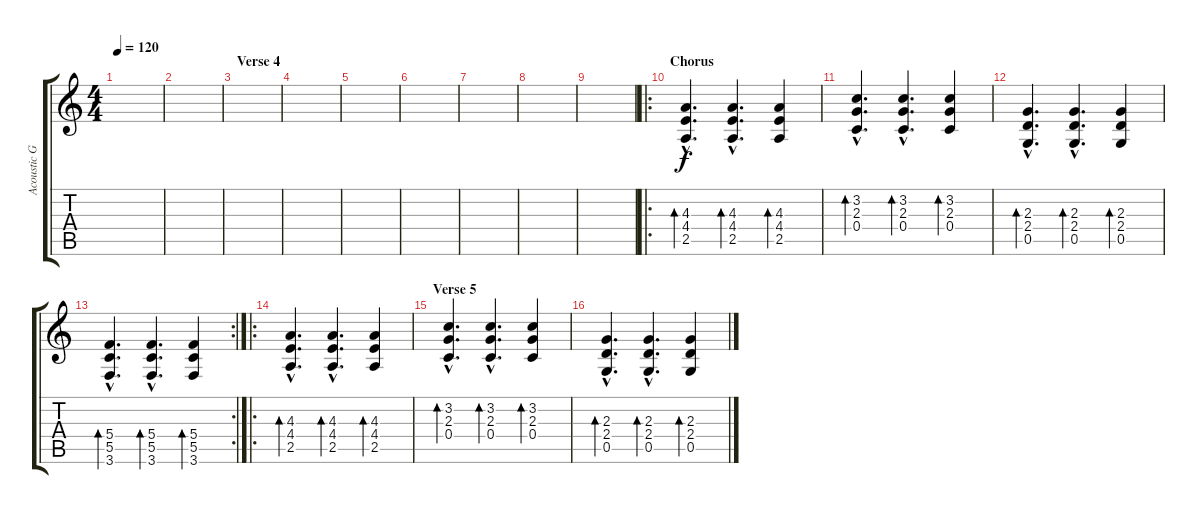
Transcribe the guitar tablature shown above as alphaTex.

\track ("Acoustic Guitar 1" "Acoustic G") {instrument acousticguitarsteel}
\staff {score tabs}
\tuning (D4 A3 F3 C3 G2 D2) {hide}
\ts (4 4)
\tempo 120
\clef g2
\ks c
|
|
\section ("" "Verse 4")
|
|
|
|
|
|
|
\ro
\section ("" "Chorus")
(4.3{hac} 4.4{hac} 2.5{hac}).4{d bd 240 dy f} (4.3{hac} 4.4{hac} 2.5{hac}).4{d bd 240} (4.3 4.4 2.5).4{bd 240} |
(3.2{hac} 2.3{hac} 0.4{hac}).4{d bd 240} (3.2{hac} 2.3{hac} 0.4{hac}).4{d bd 240} (3.2 2.3 0.4).4{bd 240} |
(2.3{hac} 2.4{hac} 0.5{hac}).4{d bd 240} (2.3{hac} 2.4{hac} 0.5{hac}).4{d bd 240} (2.3 2.4 0.5).4{bd 240} |
\rc 2
(5.4{hac} 5.5{hac} 3.6{hac}).4{d bd 240} (5.4{hac} 5.5{hac} 3.6{hac}).4{d bd 240} (5.4 5.5 3.6).4{bd 240} |
\ro
(4.3{hac} 4.4{hac} 2.5{hac}).4{d bd 240} (4.3{hac} 4.4{hac} 2.5{hac}).4{d bd 240} (4.3 4.4 2.5).4{bd 240} |
\section ("" "Verse 5")
(3.2{hac} 2.3{hac} 0.4{hac}).4{d bd 240} (3.2{hac} 2.3{hac} 0.4{hac}).4{d bd 240} (3.2 2.3 0.4).4{bd 240} |
(2.3{hac} 2.4{hac} 0.5{hac}).4{d bd 240} (2.3{hac} 2.4{hac} 0.5{hac}).4{d bd 240} (2.3 2.4 0.5).4{bd 240}
